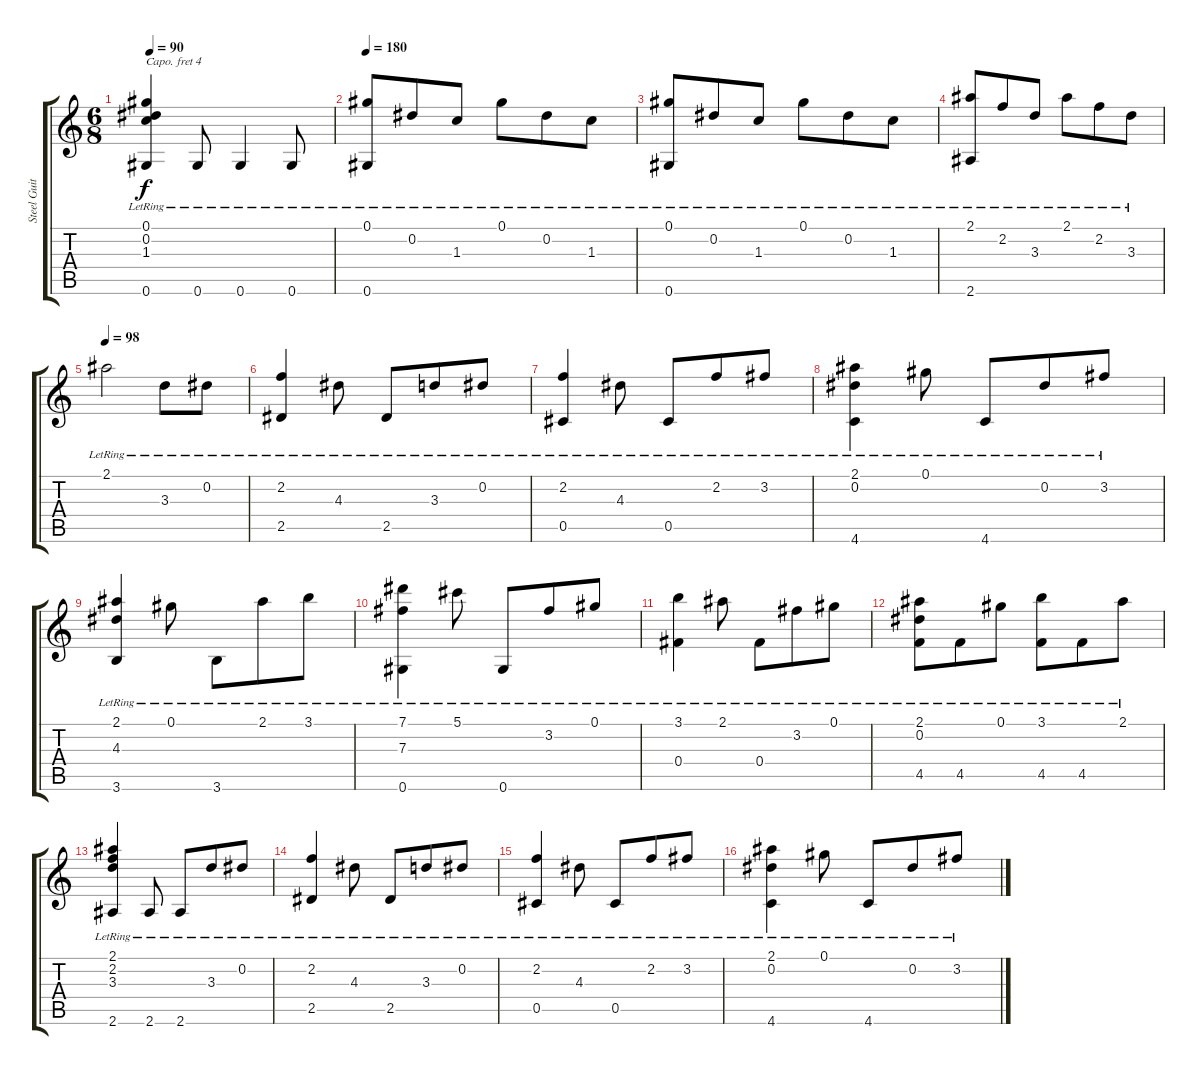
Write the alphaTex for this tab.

\track ("Steel Guitar" "Steel Guit") {instrument acousticguitarsteel}
\staff {score tabs}
\capo 4
\tuning (E4 B3 G3 D3 A2 E2) {hide}
\ts (6 8)
\tempo 90
\clef g2
\ks c
(0.1{lr} 0.2{lr} 1.3{lr} 0.6{lr}).4{dy f} 0.6{lr}.8 0.6{lr}.4 0.6{lr}.8 |
\tempo 180
(0.1{lr} 0.6{lr}).8 0.2{lr}.8 1.3{lr}.8 0.1{lr}.8 0.2{lr}.8 1.3{lr}.8 |
(0.1{lr} 0.6{lr}).8 0.2{lr}.8 1.3{lr}.8 0.1{lr}.8 0.2{lr}.8 1.3{lr}.8 |
(2.1{lr} 2.6{lr}).8 2.2{lr}.8 3.3{lr}.8 2.1{lr}.8 2.2{lr}.8 3.3{lr}.8 |
\tempo 98
2.1{lr}.2 3.3{lr}.8 0.2{lr}.8 |
(2.2{lr} 2.5{lr}).4 4.3{lr}.8 2.5{lr}.8 3.3{lr}.8 0.2{lr}.8 |
(2.2{lr} 0.5{lr}).4 4.3{lr}.8 0.5{lr}.8 2.2{lr}.8 3.2{lr}.8 |
(2.1{lr} 0.2{lr} 4.6{lr}).4 0.1{lr}.8 4.6{lr}.8 0.2{lr}.8 3.2{lr}.8 |
(2.1{lr} 4.3{lr} 3.6{lr}).4 0.1{lr}.8 3.6{lr}.8 2.1{lr}.8 3.1{lr}.8 |
(7.1{lr} 7.3{lr} 0.6{lr}).4 5.1{lr}.8 0.6{lr}.8 3.2{lr}.8 0.1{lr}.8 |
(3.1{lr} 0.4{lr}).4 2.1{lr}.8 0.4{lr}.8 3.2{lr}.8 0.1{lr}.8 |
(2.1{lr} 0.2{lr} 4.5{lr}).8 4.5{lr}.8 0.1{lr}.8 (3.1{lr} 4.5{lr}).8 4.5{lr}.8 2.1{lr}.8 |
(2.1{lr} 2.2{lr} 3.3{lr} 2.6{lr}).4 2.6{lr}.8 2.6{lr}.8 3.3{lr}.8 0.2{lr}.8 |
(2.2{lr} 2.5{lr}).4 4.3{lr}.8 2.5{lr}.8 3.3{lr}.8 0.2{lr}.8 |
(2.2{lr} 0.5{lr}).4 4.3{lr}.8 0.5{lr}.8 2.2{lr}.8 3.2{lr}.8 |
(2.1{lr} 0.2{lr} 4.6{lr}).4 0.1{lr}.8 4.6{lr}.8 0.2{lr}.8 3.2{lr}.8
